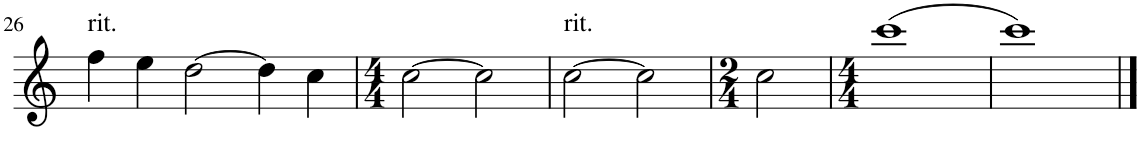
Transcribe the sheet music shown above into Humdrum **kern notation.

**kern
*part1
*staff1
*I"Soprano Saxophone
*I'S. Sax.
!!LO:PB:g=z
*clefG2
*Trd1c2
*k[]
*M6/4
=26
!LO:TX:a:t=rit.
4ff\
4ee\
[2dd\
4dd\]
4cc\
=27
*M4/4
[2cc\
2cc\]
=28
!LO:TX:a:t=rit.
[2cc\
2cc\]
=29
*M2/4
2cc\
=30
*M4/4
(1ccc
=31
1ccc)
==
*-
